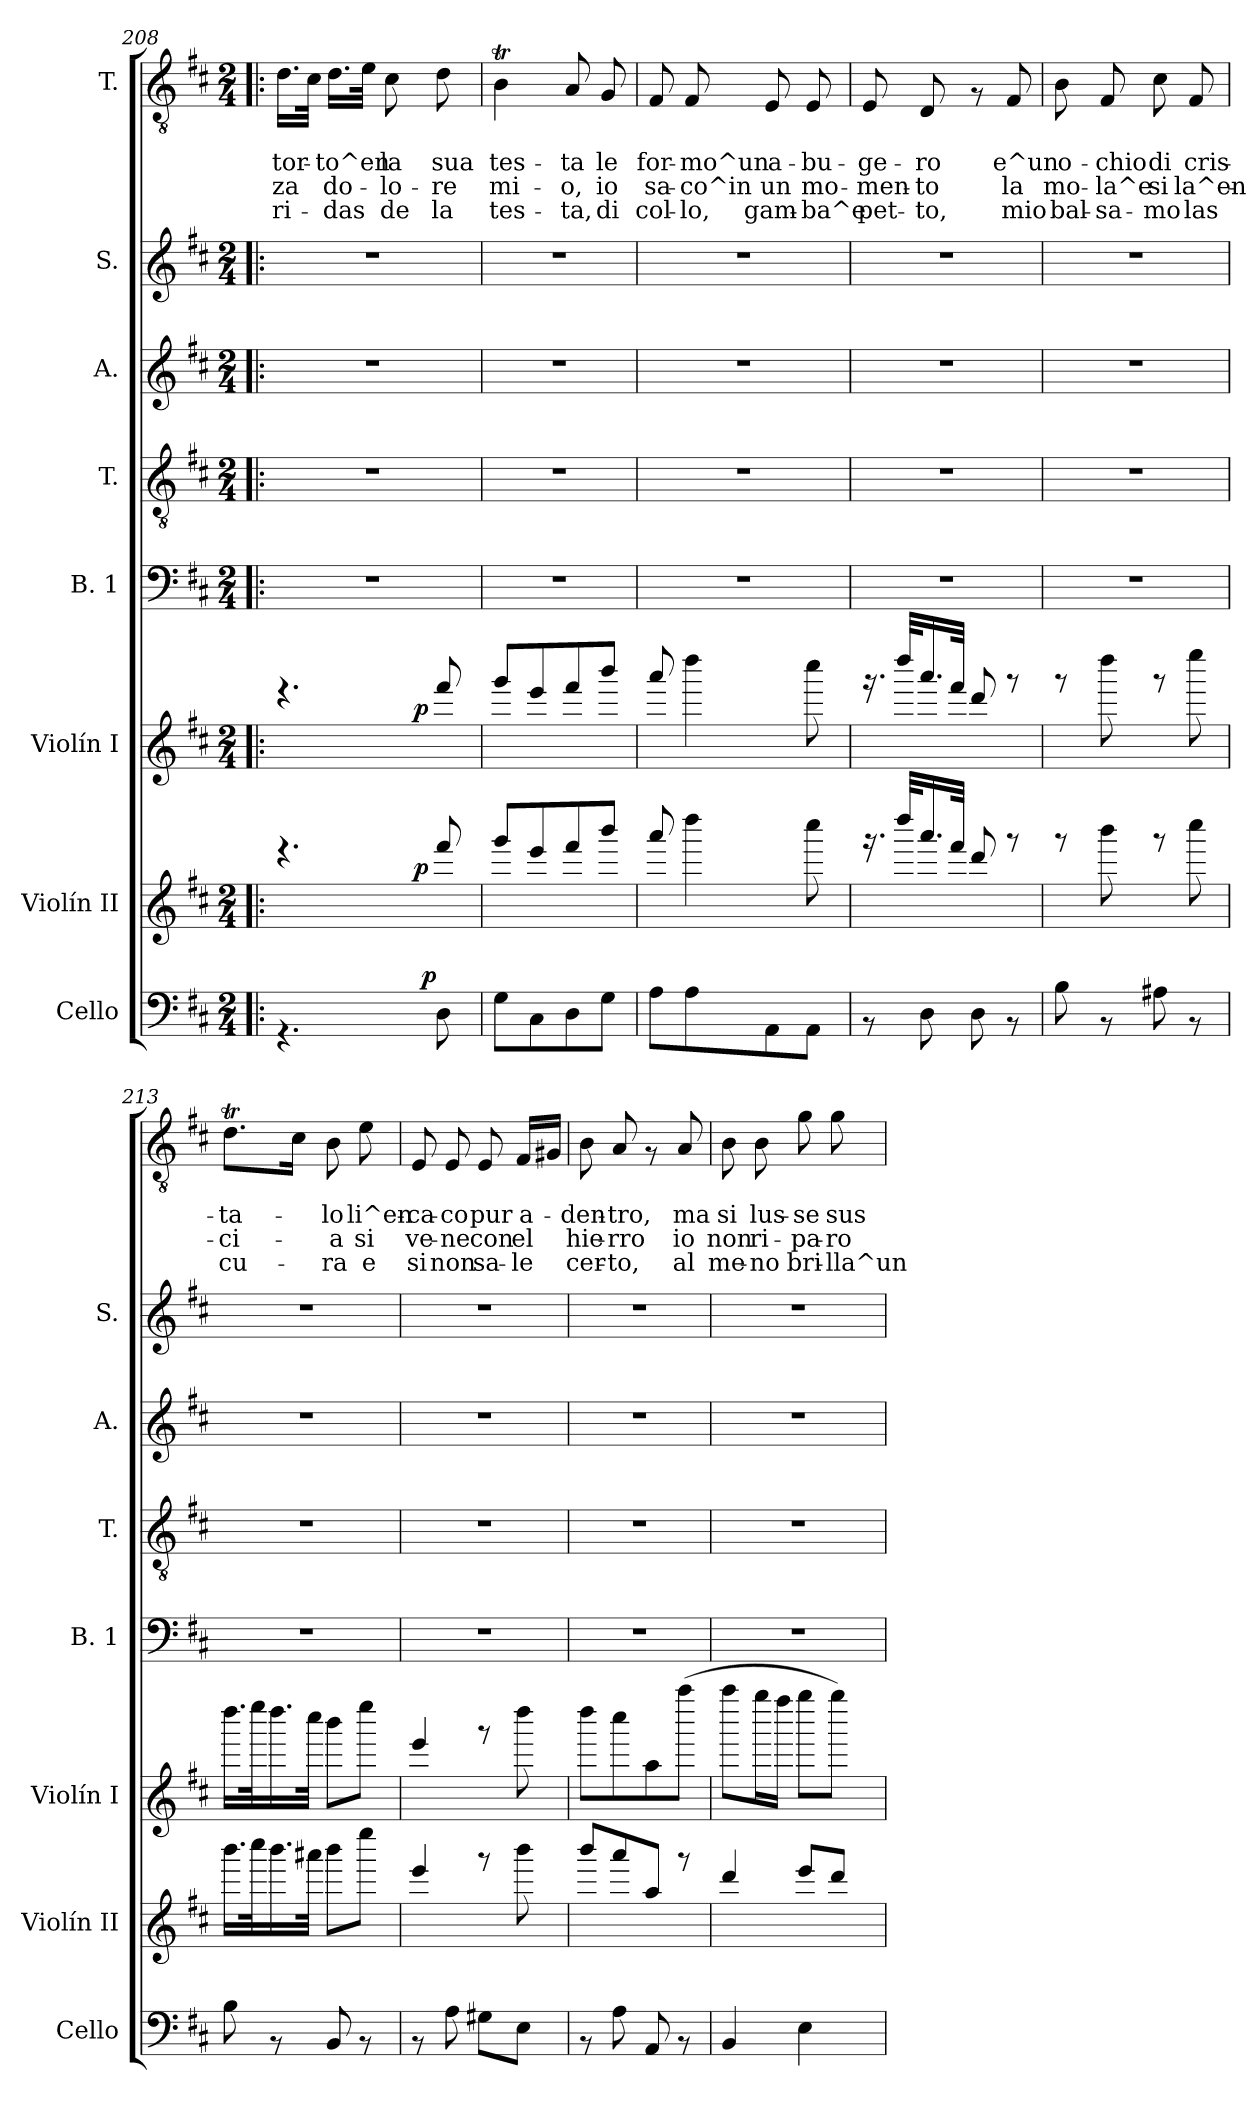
**kern	**dynam	**kern	**dynam	**kern	**dynam	**kern	**kern	**kern	**kern	**kern	**text	**text	**text	**text
*part8	*part8	*part7	*part7	*part6	*part6	*part5	*part4	*part3	*part2	*part1	*part1	*part1	*part1	*part1
*staff8	*staff8	*staff7	*staff7	*staff6	*staff6	*staff5	*staff4	*staff3	*staff2	*staff1	*staff1	*staff1	*staff1	*staff1
*I"Cello	*	*I"Violín II	*	*I"Violín I	*	*I"B. 1	*I"T.	*I"A.	*I"S.	*I"T.	*	*	*	*
*I'Cello	*	*I'Violín II	*	*I'Violín I	*	*I'B. 1	*I'T.	*I'A.	*I'S.	*	*	*	*	*
!!LO:LB:g=z
*clefF4	*	*clefG2	*	*clefG2	*	*clefF4	*clefGv2	*clefG2	*clefG2	*clefGv2	*	*	*	*
*k[f#c#]	*	*k[f#c#]	*	*k[f#c#]	*	*k[f#c#]	*k[f#c#]	*k[f#c#]	*k[f#c#]	*k[f#c#]	*	*	*	*
*D:	*	*D:	*	*D:	*	*D:	*D:	*D:	*D:	*D:	*	*	*	*
*M2/4	*	*M2/4	*	*M2/4	*	*M2/4	*M2/4	*M2/4	*M2/4	*M2/4	*	*	*	*
=208!|:	=208!|:	=208!|:	=208!|:	=208!|:	=208!|:	=208!|:	=208!|:	=208!|:	=208!|:	=208!|:	=208!|:	=208!|:	=208!|:	=208!|:
!	!	!	!	!	!	!	!	!	!	!	!	!LO:LY:b	!LO:LY:b	!LO:LY:b
*^	*	*^	*	*^	*	*	*	*	*	*	*	*	*	*
4.rAA	4ryy	.	4.rfff	3ryy	.	4.rfff	3ryy	.	2r	2r	2r	2r	16.d\LL	.	tor-	za	ri-
.	.	.	.	.	.	.	.	.	.	.	.	.	32c#\JJk	.	.	.	.
!	!	!	!	!	!	!	!	!	!	!	!	!	!	!	!LO:LY:b	!LO:LY:b	!LO:LY:b
.	.	.	.	.	.	.	.	.	.	.	.	.	16.d\LL	.	-to^en	do-	-das
.	.	.	.	.	.	.	.	.	.	.	.	.	32e\JJk	.	.	.	.
!	!	!	!	!	!	!	!	!	!	!	!	!	!	!	!LO:LY:b	!LO:LY:b	!LO:LY:b
.	16.ryy	.	.	.	.	.	.	.	.	.	.	.	8c#\	.	la	-lo-	de
!	!	!	!	!	!LO:DY:a	!	!	!LO:DY:a	!	!	!	!	!	!	!	!	!
.	.	.	.	6ryy	p	.	6ryy	p	.	.	.	.	.	.	.	.	.
!	!	!LO:DY:a	!	!	!	!	!	!	!	!	!	!	!	!	!	!	!
.	8ryy	p	.	.	.	.	.	.	.	.	.	.	.	.	.	.	.
!	!	!	!	!	!	!	!	!	!	!	!	!	!	!	!LO:LY:b	!LO:LY:b	!LO:LY:b
8D\	.	.	8fff#/	.	.	8fff#/	.	.	.	.	.	.	8d\	.	sua	-re	la
.	32ryy	.	.	.	.	.	.	.	.	.	.	.	.	.	.	.	.
=209	=209	=209	=209	=209	=209	=209	=209	=209	=209	=209	=209	=209	=209	=209	=209	=209	=209
!	!	!	!	!	!	!	!	!	!	!	!	!	!	!	!LO:LY:b	!LO:LY:b	!LO:LY:b
*v	*v	*	*	*	*	*v	*v	*	*	*	*	*	*	*	*	*	*
*	*	*v	*v	*	*	*	*	*	*	*	*	*	*	*	*
8G\L	.	8ggg/L	.	8ggg/L	.	2r	2r	2r	2r	4BT\	.	tes-	mi-	tes-
8C#\	.	8eee/	.	8eee/	.	.	.	.	.	.	.	.	.	.
!	!	!	!	!	!	!	!	!	!	!	!	!LO:LY:b	!LO:LY:b	!LO:LY:b
8D\	.	8fff#/	.	8fff#/	.	.	.	.	.	8A/	.	-ta	-o,	-ta,
!	!	!	!	!	!	!	!	!	!	!	!	!LO:LY:b	!LO:LY:b	!LO:LY:b
8G\J	.	8bbb/J	.	8bbb/J	.	.	.	.	.	8G/	.	le	io	di
=210	=210	=210	=210	=210	=210	=210	=210	=210	=210	=210	=210	=210	=210	=210
!	!	!	!	!	!	!	!	!	!	!	!	!LO:LY:b	!LO:LY:b	!LO:LY:b
8A\L	.	8aaa/	.	8aaa/	.	2r	2r	2r	2r	8F#/	.	for-	sa-	col-
!	!	!	!	!	!	!	!	!	!	!	!	!LO:LY:b	!LO:LY:b	!LO:LY:b
8A\	.	4dddd\	.	4dddd\	.	.	.	.	.	8F#/	.	-mo^un	-co^in	-lo,
!	!	!	!	!	!	!	!	!	!	!	!	!LO:LY:b	!LO:LY:b	!LO:LY:b
8AA\	.	.	.	.	.	.	.	.	.	8E/	.	a-	un	gam-
!	!	!	!	!	!	!	!	!	!	!	!	!LO:LY:b	!LO:LY:b	!LO:LY:b
8AA\J	.	8cccc#\	.	8cccc#\	.	.	.	.	.	8E/	.	-bu-	mo-	-ba^e
=211	=211	=211	=211	=211	=211	=211	=211	=211	=211	=211	=211	=211	=211	=211
!	!	!	!	!	!	!	!	!	!	!	!	!LO:LY:b	!LO:LY:b	!LO:LY:b
8rAA	.	16.rfff	.	16.rfff	.	2r	2r	2r	2r	8E/	.	-ge-	-men-	pet-
.	.	32dddd/KLL	.	32dddd/KLL	.	.	.	.	.	.	.	.	.	.
!	!	!	!	!	!	!	!	!	!	!	!	!LO:LY:b	!LO:LY:b	!LO:LY:b
8D\	.	16.aaa/	.	16.aaa/	.	.	.	.	.	8D/	.	-ro	-to	-to,
.	.	32fff#/JJk	.	32fff#/JJk	.	.	.	.	.	.	.	.	.	.
8D\	.	8ddd/	.	8ddd/	.	.	.	.	.	8rF	.	.	.	.
!	!	!	!	!	!	!	!	!	!	!	!	!LO:LY:b	!LO:LY:b	!LO:LY:b
8rAA	.	8rfff	.	8rfff	.	.	.	.	.	8F#/	.	e^un	la	mio
!!LO:PB:g=z
=212	=212	=212	=212	=212	=212	=212	=212	=212	=212	=212	=212	=212	=212	=212
!	!	!	!	!	!	!	!	!	!	!	!	!LO:LY:b	!LO:LY:b	!LO:LY:b
8B\	.	8rfff	.	8rfff	.	2r	2r	2r	2r	8B\	.	o-	mo-	bal-
!	!	!	!	!	!	!	!	!	!	!	!	!LO:LY:b	!LO:LY:b	!LO:LY:b
8rAA	.	8bbb\	.	8dddd\	.	.	.	.	.	8F#/	.	-chio	-la^e	-sa-
!	!	!	!	!	!	!	!	!	!	!	!	!LO:LY:b	!LO:LY:b	!LO:LY:b
8A#X\	.	8rfff	.	8rfff	.	.	.	.	.	8c#\	.	di	si	-mo
!	!	!	!	!	!	!	!	!	!	!	!	!LO:LY:b	!LO:LY:b	!LO:LY:b
8rAA	.	8cccc#\	.	8eeee\	.	.	.	.	.	8F#/	.	cris-	la^en-	las
=213	=213	=213	=213	=213	=213	=213	=213	=213	=213	=213	=213	=213	=213	=213
!	!	!	!	!	!	!	!	!	!	!	!	!LO:LY:b	!LO:LY:b	!LO:LY:b
8B\	.	16.bbb\LL	.	16.dddd\LL	.	2r	2r	2r	2r	8.dT\L	.	-ta-	-ci-	cu-
.	.	32cccc#\k	.	32eeee\k	.	.	.	.	.	.	.	.	.	.
8rAA	.	16.bbb\	.	16.dddd\	.	.	.	.	.	.	.	.	.	.
.	.	.	.	.	.	.	.	.	.	16c#\Jk	.	.	.	.
.	.	32aaa#X\JJk	.	32cccc#\JJk	.	.	.	.	.	.	.	.	.	.
!	!	!	!	!	!	!	!	!	!	!	!	!LO:LY:b	!LO:LY:b	!LO:LY:b
8BB/	.	8bbb\L	.	8bbb\L	.	.	.	.	.	8B\	.	-lo	-a	-ra
!	!	!	!	!	!	!	!	!	!	!	!	!LO:LY:b	!LO:LY:b	!LO:LY:b
8rAA	.	8eeee\J	.	8eeee\J	.	.	.	.	.	8e\	.	li^en-	si	e
=214	=214	=214	=214	=214	=214	=214	=214	=214	=214	=214	=214	=214	=214	=214
!	!	!	!	!	!	!	!	!	!	!	!	!LO:LY:b	!LO:LY:b	!LO:LY:b
8rAA	.	4eee/	.	4eee/	.	2r	2r	2r	2r	8E/	.	-ca-	ve-	si
!	!	!	!	!	!	!	!	!	!	!	!	!LO:LY:b	!LO:LY:b	!LO:LY:b
8A\	.	.	.	.	.	.	.	.	.	8E/	.	-co	-ne	non
!	!	!	!	!	!	!	!	!	!	!	!	!LO:LY:b	!LO:LY:b	!LO:LY:b
8G#X\L	.	8rfff	.	8rfff	.	.	.	.	.	8E/	.	pur	con	sa-
!	!	!	!	!	!	!	!	!	!	!	!	!LO:LY:b	!LO:LY:b	!LO:LY:b
8E\J	.	8bbb\	.	8dddd\	.	.	.	.	.	16F#/LL	.	a-	el	-le
.	.	.	.	.	.	.	.	.	.	16G#X/JJ	.	.	.	.
=215	=215	=215	=215	=215	=215	=215	=215	=215	=215	=215	=215	=215	=215	=215
!	!	!	!	!	!	!	!	!	!	!	!	!LO:LY:b	!LO:LY:b	!LO:LY:b
8rAA	.	8bbb/L	.	8dddd\L	.	2r	2r	2r	2r	8B\	.	-den-	hie-	cer-
!	!	!	!	!	!	!	!	!	!	!	!	!LO:LY:b	!LO:LY:b	!LO:LY:b
8A\	.	8aaa/	.	8cccc#\	.	.	.	.	.	8A/	.	-tro,	-rro	-to,
8AA/	.	8aa/J	.	8aa\	.	.	.	.	.	8rF	.	.	.	.
!	!	!	!	!	!	!	!	!	!	!	!	!LO:LY:b	!LO:LY:b	!LO:LY:b
8rAA	.	8rfff	.	(<8aaaa\J	.	.	.	.	.	8A/	.	ma	io	al
!!LO:LB:g=z
=216	=216	=216	=216	=216	=216	=216	=216	=216	=216	=216	=216	=216	=216	=216
!	!	!	!	!	!	!	!	!	!	!	!	!LO:LY:b	!LO:LY:b	!LO:LY:b
4BB/	.	4ddd/	.	8aaaa\L	.	2r	2r	2r	2r	8B\	.	si	non	me-
!	!	!	!	!	!	!	!	!	!	!	!	!LO:LY:b	!LO:LY:b	!LO:LY:b
.	.	.	.	16gggg\L	.	.	.	.	.	8B\	.	lus-	ri-	-no
.	.	.	.	16ffff#\JJ	.	.	.	.	.	.	.	.	.	.
!	!	!	!	!	!	!	!	!	!	!	!	!LO:LY:b	!LO:LY:b	!LO:LY:b
4E\	.	8eee/L	.	8gggg\L	.	.	.	.	.	8g\	.	-se	-pa-	bri-
!	!	!	!	!	!	!	!	!	!	!	!	!LO:LY:b	!LO:LY:b	!LO:LY:b
.	.	8ddd/J	.	8gggg\J)	.	.	.	.	.	8g\	.	sus	-ro	-lla^un
=	=	=	=	=	=	=	=	=	=	=	=	=	=	=
*-	*-	*-	*-	*-	*-	*-	*-	*-	*-	*-	*-	*-	*-	*-
